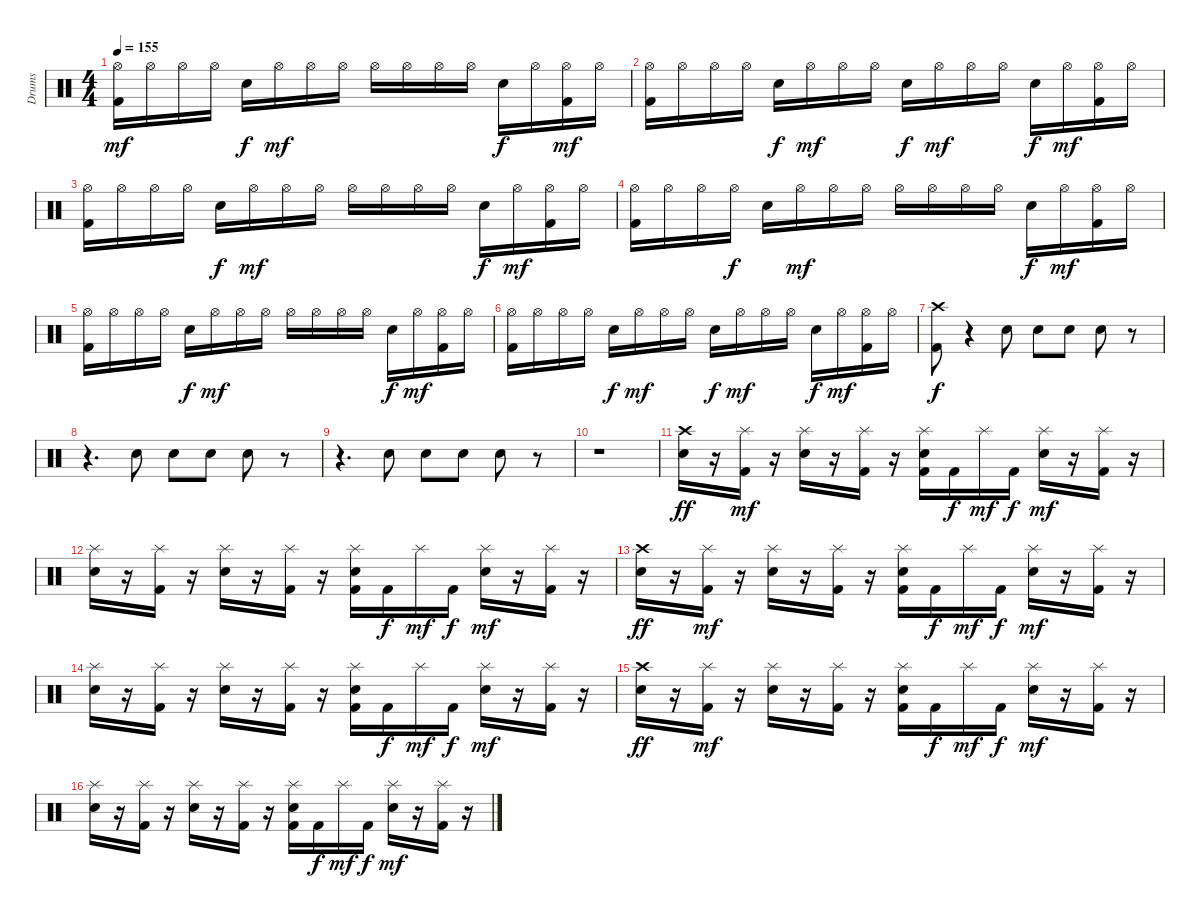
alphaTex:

\track ("Drums" "Drums") {instrument percussion}
\staff {score}
\articulation defaults
\ts (4 4)
\tempo 155
\clef neutral
\ks c
("Hi-Hat (open)" "Kick (hit) 2").16{dy mf} "Hi-Hat (open)".16 "Hi-Hat (open)".16 "Hi-Hat (open)".16 "Snare (hit) 2".16{dy f} "Hi-Hat (open)".16{dy mf} "Hi-Hat (open)".16 "Hi-Hat (open)".16 "Hi-Hat (open)".16 "Hi-Hat (open)".16 "Hi-Hat (open)".16 "Hi-Hat (open)".16 "Snare (hit) 2".16{dy f} "Hi-Hat (open)".16 ("Hi-Hat (open)" "Kick (hit) 2").16{dy mf} "Hi-Hat (open)".16 |
("Hi-Hat (open)" "Kick (hit) 2").16 "Hi-Hat (open)".16 "Hi-Hat (open)".16 "Hi-Hat (open)".16 "Snare (hit) 2".16{dy f} "Hi-Hat (open)".16{dy mf} "Hi-Hat (open)".16 "Hi-Hat (open)".16 "Snare (hit) 2".16{dy f} "Hi-Hat (open)".16{dy mf} "Hi-Hat (open)".16 "Hi-Hat (open)".16 "Snare (hit) 2".16{dy f} "Hi-Hat (open)".16{dy mf} ("Hi-Hat (open)" "Kick (hit) 2").16 "Hi-Hat (open)".16 |
("Hi-Hat (open)" "Kick (hit) 2").16 "Hi-Hat (open)".16 "Hi-Hat (open)".16 "Hi-Hat (open)".16 "Snare (hit) 2".16{dy f} "Hi-Hat (open)".16{dy mf} "Hi-Hat (open)".16 "Hi-Hat (open)".16 "Hi-Hat (open)".16 "Hi-Hat (open)".16 "Hi-Hat (open)".16 "Hi-Hat (open)".16 "Snare (hit) 2".16{dy f} "Hi-Hat (open)".16{dy mf} ("Hi-Hat (open)" "Kick (hit) 2").16 "Hi-Hat (open)".16 |
("Hi-Hat (open)" "Kick (hit) 2").16 "Hi-Hat (open)".16 "Hi-Hat (open)".16 "Hi-Hat (open)".16{dy f} "Snare (hit) 2".16 "Hi-Hat (open)".16{dy mf} "Hi-Hat (open)".16 "Hi-Hat (open)".16 "Hi-Hat (open)".16 "Hi-Hat (open)".16 "Hi-Hat (open)".16 "Hi-Hat (open)".16 "Snare (hit) 2".16{dy f} "Hi-Hat (open)".16{dy mf} ("Hi-Hat (open)" "Kick (hit) 2").16 "Hi-Hat (open)".16 |
("Hi-Hat (open)" "Kick (hit) 2").16 "Hi-Hat (open)".16 "Hi-Hat (open)".16 "Hi-Hat (open)".16 "Snare (hit) 2".16{dy f} "Hi-Hat (open)".16{dy mf} "Hi-Hat (open)".16 "Hi-Hat (open)".16 "Hi-Hat (open)".16 "Hi-Hat (open)".16 "Hi-Hat (open)".16 "Hi-Hat (open)".16 "Snare (hit) 2".16{dy f} "Hi-Hat (open)".16{dy mf} ("Hi-Hat (open)" "Kick (hit) 2").16 "Hi-Hat (open)".16 |
("Hi-Hat (open)" "Kick (hit) 2").16 "Hi-Hat (open)".16 "Hi-Hat (open)".16 "Hi-Hat (open)".16 "Snare (hit) 2".16{dy f} "Hi-Hat (open)".16{dy mf} "Hi-Hat (open)".16 "Hi-Hat (open)".16 "Snare (hit) 2".16{dy f} "Hi-Hat (open)".16{dy mf} "Hi-Hat (open)".16 "Hi-Hat (open)".16 "Snare (hit) 2".16{dy f} "Hi-Hat (open)".16{dy mf} ("Hi-Hat (open)" "Kick (hit) 2").16 "Hi-Hat (open)".16 |
("Crash high (hit)" "Kick (hit) 2").8{dy f} r.4 "Snare (hit) 2".8 "Snare (hit) 2".8 "Snare (hit) 2".8 "Snare (hit) 2".8 r.8 |
r.4{d} "Snare (hit) 2".8 "Snare (hit) 2".8 "Snare (hit) 2".8 "Snare (hit) 2".8 r.8 |
r.4{d} "Snare (hit) 2".8 "Snare (hit) 2".8 "Snare (hit) 2".8 "Snare (hit) 2".8 r.8 |
r.1 |
("Crash high (hit)" "Snare (hit) 2").16{dy ff} r.16 ("Splash (hit)" "Kick (hit) 2").16{dy mf} r.16 ("Splash (hit)" "Snare (hit) 2").16 r.16 ("Splash (hit)" "Kick (hit) 2").16 r.16 ("Splash (hit)" "Snare (hit) 2" "Kick (hit) 2").16 "Kick (hit) 2".16{dy f} "Splash (hit)".16{dy mf} "Kick (hit) 2".16{dy f} ("Splash (hit)" "Snare (hit) 2").16{dy mf} r.16 ("Splash (hit)" "Kick (hit) 2").16 r.16 |
("Splash (hit)" "Snare (hit) 2").16 r.16 ("Splash (hit)" "Kick (hit) 2").16 r.16 ("Splash (hit)" "Snare (hit) 2").16 r.16 ("Splash (hit)" "Kick (hit) 2").16 r.16 ("Splash (hit)" "Snare (hit) 2" "Kick (hit) 2").16 "Kick (hit) 2".16{dy f} "Splash (hit)".16{dy mf} "Kick (hit) 2".16{dy f} ("Splash (hit)" "Snare (hit) 2").16{dy mf} r.16 ("Splash (hit)" "Kick (hit) 2").16 r.16 |
("Crash high (hit)" "Snare (hit) 2").16{dy ff} r.16 ("Splash (hit)" "Kick (hit) 2").16{dy mf} r.16 ("Splash (hit)" "Snare (hit) 2").16 r.16 ("Splash (hit)" "Kick (hit) 2").16 r.16 ("Splash (hit)" "Snare (hit) 2" "Kick (hit) 2").16 "Kick (hit) 2".16{dy f} "Splash (hit)".16{dy mf} "Kick (hit) 2".16{dy f} ("Splash (hit)" "Snare (hit) 2").16{dy mf} r.16 ("Splash (hit)" "Kick (hit) 2").16 r.16 |
("Splash (hit)" "Snare (hit) 2").16 r.16 ("Splash (hit)" "Kick (hit) 2").16 r.16 ("Splash (hit)" "Snare (hit) 2").16 r.16 ("Splash (hit)" "Kick (hit) 2").16 r.16 ("Splash (hit)" "Snare (hit) 2" "Kick (hit) 2").16 "Kick (hit) 2".16{dy f} "Splash (hit)".16{dy mf} "Kick (hit) 2".16{dy f} ("Splash (hit)" "Snare (hit) 2").16{dy mf} r.16 ("Splash (hit)" "Kick (hit) 2").16 r.16 |
("Crash high (hit)" "Snare (hit) 2").16{dy ff} r.16 ("Splash (hit)" "Kick (hit) 2").16{dy mf} r.16 ("Splash (hit)" "Snare (hit) 2").16 r.16 ("Splash (hit)" "Kick (hit) 2").16 r.16 ("Splash (hit)" "Snare (hit) 2" "Kick (hit) 2").16 "Kick (hit) 2".16{dy f} "Splash (hit)".16{dy mf} "Kick (hit) 2".16{dy f} ("Splash (hit)" "Snare (hit) 2").16{dy mf} r.16 ("Splash (hit)" "Kick (hit) 2").16 r.16 |
("Splash (hit)" "Snare (hit) 2").16 r.16 ("Splash (hit)" "Kick (hit) 2").16 r.16 ("Splash (hit)" "Snare (hit) 2").16 r.16 ("Splash (hit)" "Kick (hit) 2").16 r.16 ("Splash (hit)" "Snare (hit) 2" "Kick (hit) 2").16 "Kick (hit) 2".16{dy f} "Splash (hit)".16{dy mf} "Kick (hit) 2".16{dy f} ("Splash (hit)" "Snare (hit) 2").16{dy mf} r.16 ("Splash (hit)" "Kick (hit) 2").16 r.16
